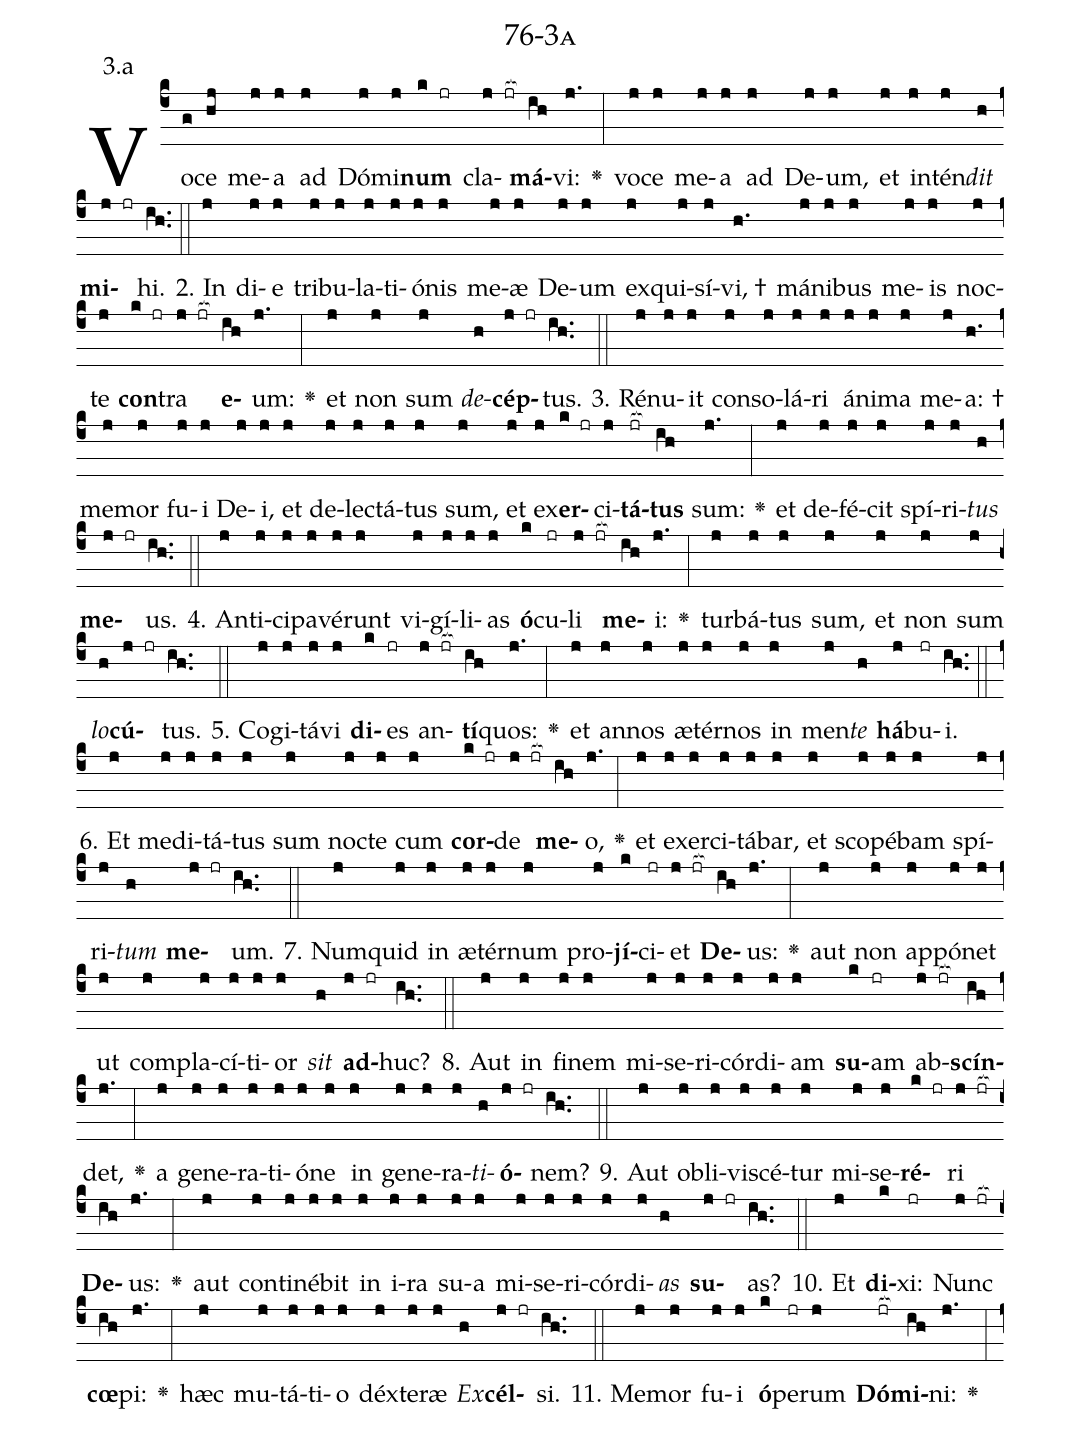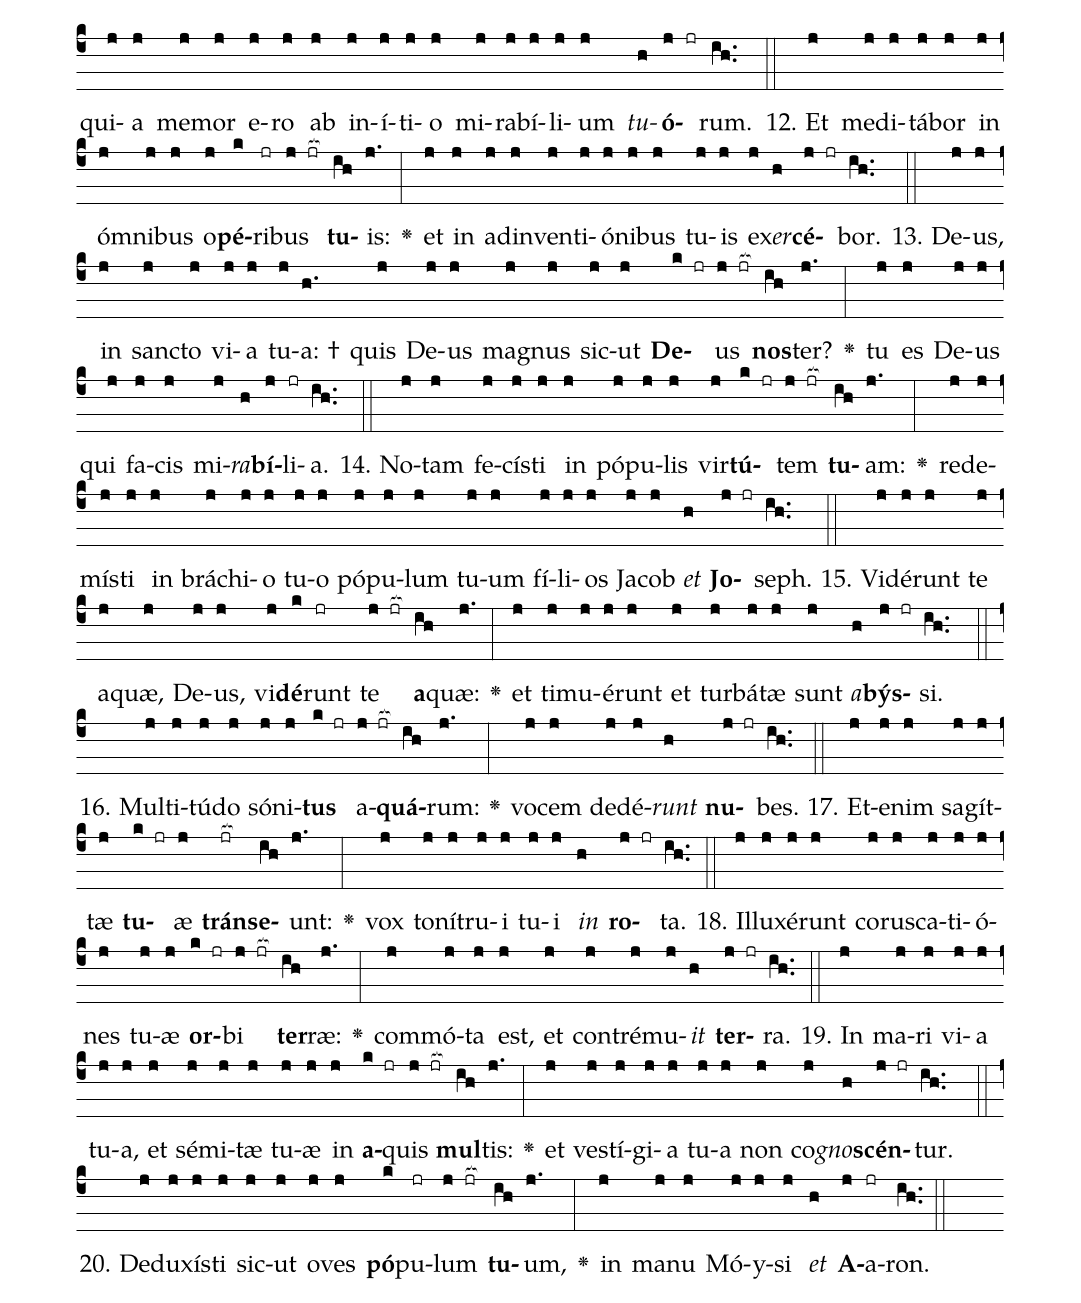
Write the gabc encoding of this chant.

name: 76-3a;
annotation: 3.a;
%%
(c4)Vo(g)ce(hj) me(j)a(j) ad(j) Dó(j)mi(j)<b>num</b>(k jr) cla(j jr[ocb:1{])<b>má</b>(ih[ocb:0}])vi:(j.) <v>\greheightstar</v>(:) vo(j)ce(j) me(j)a(j) ad(j) De(j)um,(j) et(j) in(j)tén(j)<i>dit</i>(h) <b>mi</b>(j jr)hi.(ih..) (::)
2. In(j) di(j)e(j) tri(j)bu(j)la(j)ti(j)ó(j)nis(j) me(j)æ(j) De(j)um(j) ex(j)qui(j)sí(j)vi, †(h.) má(j)ni(j)bus(j) me(j)is(j) noc(j)te(j) <b>con</b>(k jr)tra(j jr[ocb:1{]) <b>e</b>(ih[ocb:0}])um:(j.) <v>\greheightstar</v>(:) et(j) non(j) sum(j) <i>de</i>(h)<b>cép</b>(j jr)tus.(ih..) (::)
3. Ré(j)nu(j)it(j) con(j)so(j)lá(j)ri(j) á(j)ni(j)ma(j) me(j)a: †(h.) me(j)mor(j) fu(j)i(j) De(j)i,(j) et(j) de(j)lec(j)tá(j)tus(j) sum,(j) et(j) ex(j)<b>er</b>(k jr)ci(j)<b>tá</b>(jr[ocb:1{])<b>tus</b>(ih[ocb:0}]) sum:(j.) <v>\greheightstar</v>(:) et(j) de(j)fé(j)cit(j) spí(j)ri(j)<i>tus</i>(h) <b>me</b>(j jr)us.(ih..) (::)
4. An(j)ti(j)ci(j)pa(j)vé(j)runt(j) vi(j)gí(j)li(j)as(j) <b>ó</b>(k)cu(jr)li(j jr[ocb:1{]) <b>me</b>(ih[ocb:0}])i:(j.) <v>\greheightstar</v>(:) tur(j)bá(j)tus(j) sum,(j) et(j) non(j) sum(j) <i>lo</i>(h)<b>cú</b>(j jr)tus.(ih..) (::)
5. Co(j)gi(j)tá(j)vi(j) <b>di</b>(k)es(jr) an(j jr[ocb:1{])<b>tí</b>(ih[ocb:0}])quos:(j.) <v>\greheightstar</v>(:) et(j) an(j)nos(j) æ(j)tér(j)nos(j) in(j) men(j)<i>te</i>(h) <b>há</b>(j)bu(jr)i.(ih..) (::)
6. Et(j) me(j)di(j)tá(j)tus(j) sum(j) noc(j)te(j) cum(j) <b>cor</b>(k jr)de(j jr[ocb:1{]) <b>me</b>(ih[ocb:0}])o,(j.) <v>\greheightstar</v>(:) et(j) ex(j)er(j)ci(j)tá(j)bar,(j) et(j) sco(j)pé(j)bam(j) spí(j)ri(j)<i>tum</i>(h) <b>me</b>(j jr)um.(ih..) (::)
7. Num(j)quid(j) in(j) æ(j)tér(j)num(j) pro(j)<b>jí</b>(k)ci(jr)et(j jr[ocb:1{]) <b>De</b>(ih[ocb:0}])us:(j.) <v>\greheightstar</v>(:) aut(j) non(j) ap(j)pó(j)net(j) ut(j) com(j)pla(j)cí(j)ti(j)or(j) <i>sit</i>(h) <b>ad</b>(j jr)huc?(ih..) (::)
8. Aut(j) in(j) fi(j)nem(j) mi(j)se(j)ri(j)cór(j)di(j)am(j) <b>su</b>(k)am(jr) ab(j jr[ocb:1{])<b>scín</b>(ih[ocb:0}])det,(j.) <v>\greheightstar</v>(:) a(j) ge(j)ne(j)ra(j)ti(j)ó(j)ne(j) in(j) ge(j)ne(j)ra(j)<i>ti</i>(h)<b>ó</b>(j jr)nem?(ih..) (::)
9. Aut(j) ob(j)li(j)vi(j)scé(j)tur(j) mi(j)se(j)<b>ré</b>(k jr)ri(j jr[ocb:1{]) <b>De</b>(ih[ocb:0}])us:(j.) <v>\greheightstar</v>(:) aut(j) con(j)ti(j)né(j)bit(j) in(j) i(j)ra(j) su(j)a(j) mi(j)se(j)ri(j)cór(j)di(j)<i>as</i>(h) <b>su</b>(j jr)as?(ih..) (::)
10. Et(j) <b>di</b>(k)xi:(jr) Nunc(j jr[ocb:1{]) <b>cœ</b>(ih[ocb:0}])pi:(j.) <v>\greheightstar</v>(:) hæc(j) mu(j)tá(j)ti(j)o(j) déx(j)te(j)ræ(j) <i>Ex</i>(h)<b>cél</b>(j jr)si.(ih..) (::)
11. Me(j)mor(j) fu(j)i(j) <b>ó</b>(k)pe(jr)rum(j) <b>Dó</b>(jr[ocb:1{])<b>mi</b>(ih[ocb:0}])ni:(j.) <v>\greheightstar</v>(:) qui(j)a(j) me(j)mor(j) e(j)ro(j) ab(j) in(j)í(j)ti(j)o(j) mi(j)ra(j)bí(j)li(j)um(j) <i>tu</i>(h)<b>ó</b>(j jr)rum.(ih..) (::)
12. Et(j) me(j)di(j)tá(j)bor(j) in(j) óm(j)ni(j)bus(j) o(j)<b>pé</b>(k)ri(jr)bus(j jr[ocb:1{]) <b>tu</b>(ih[ocb:0}])is:(j.) <v>\greheightstar</v>(:) et(j) in(j) ad(j)in(j)ven(j)ti(j)ó(j)ni(j)bus(j) tu(j)is(j) ex(j)<i>er</i>(h)<b>cé</b>(j jr)bor.(ih..) (::)
13. De(j)us,(j) in(j) sanc(j)to(j) vi(j)a(j) tu(j)a: †(h.) quis(j) De(j)us(j) ma(j)gnus(j) sic(j)ut(j) <b>De</b>(k jr)us(j jr[ocb:1{]) <b>nos</b>(ih[ocb:0}])ter?(j.) <v>\greheightstar</v>(:) tu(j) es(j) De(j)us(j) qui(j) fa(j)cis(j) mi(j)<i>ra</i>(h)<b>bí</b>(j)li(jr)a.(ih..) (::)
14. No(j)tam(j) fe(j)cís(j)ti(j) in(j) pó(j)pu(j)lis(j) vir(j)<b>tú</b>(k jr)tem(j jr[ocb:1{]) <b>tu</b>(ih[ocb:0}])am:(j.) <v>\greheightstar</v>(:) red(j)e(j)mís(j)ti(j) in(j) brá(j)chi(j)o(j) tu(j)o(j) pó(j)pu(j)lum(j) tu(j)um(j) fí(j)li(j)os(j) Ja(j)cob(j) <i>et</i>(h) <b>Jo</b>(j jr)seph.(ih..) (::)
15. Vi(j)dé(j)runt(j) te(j) a(j)quæ,(j) De(j)us,(j) vi(j)<b>dé</b>(k)runt(jr) te(j jr[ocb:1{]) <b>a</b>(ih[ocb:0}])quæ:(j.) <v>\greheightstar</v>(:) et(j) ti(j)mu(j)é(j)runt(j) et(j) tur(j)bá(j)tæ(j) sunt(j) <i>a</i>(h)<b>býs</b>(j jr)si.(ih..) (::)
16. Mul(j)ti(j)tú(j)do(j) só(j)ni(j)<b>tus</b>(k jr) a(j jr[ocb:1{])<b>quá</b>(ih[ocb:0}])rum:(j.) <v>\greheightstar</v>(:) vo(j)cem(j) de(j)dé(j)<i>runt</i>(h) <b>nu</b>(j jr)bes.(ih..) (::)
17. Et(j)e(j)nim(j) sa(j)gít(j)tæ(j) <b>tu</b>(k jr)æ(j) <b>tráns</b>(jr[ocb:1{])<b>e</b>(ih[ocb:0}])unt:(j.) <v>\greheightstar</v>(:) vox(j) to(j)ní(j)tru(j)i(j) tu(j)i(j) <i>in</i>(h) <b>ro</b>(j jr)ta.(ih..) (::)
18. Il(j)lu(j)xé(j)runt(j) co(j)rus(j)ca(j)ti(j)ó(j)nes(j) tu(j)æ(j) <b>or</b>(k jr)bi(j jr[ocb:1{]) <b>ter</b>(ih[ocb:0}])ræ:(j.) <v>\greheightstar</v>(:) com(j)mó(j)ta(j) est,(j) et(j) con(j)tré(j)mu(j)<i>it</i>(h) <b>ter</b>(j jr)ra.(ih..) (::)
19. In(j) ma(j)ri(j) vi(j)a(j) tu(j)a,(j) et(j) sé(j)mi(j)tæ(j) tu(j)æ(j) in(j) <b>a</b>(k jr)quis(j jr[ocb:1{]) <b>mul</b>(ih[ocb:0}])tis:(j.) <v>\greheightstar</v>(:) et(j) ves(j)tí(j)gi(j)a(j) tu(j)a(j) non(j) co(j)<i>gno</i>(h)<b>scén</b>(j jr)tur.(ih..) (::)
20. De(j)du(j)xís(j)ti(j) sic(j)ut(j) o(j)ves(j) <b>pó</b>(k)pu(jr)lum(j jr[ocb:1{]) <b>tu</b>(ih[ocb:0}])um,(j.) <v>\greheightstar</v>(:) in(j) ma(j)nu(j) Mó(j)y(j)si(j) <i>et</i>(h) <b>A</b>(j)a(jr)ron.(ih..) (::)
